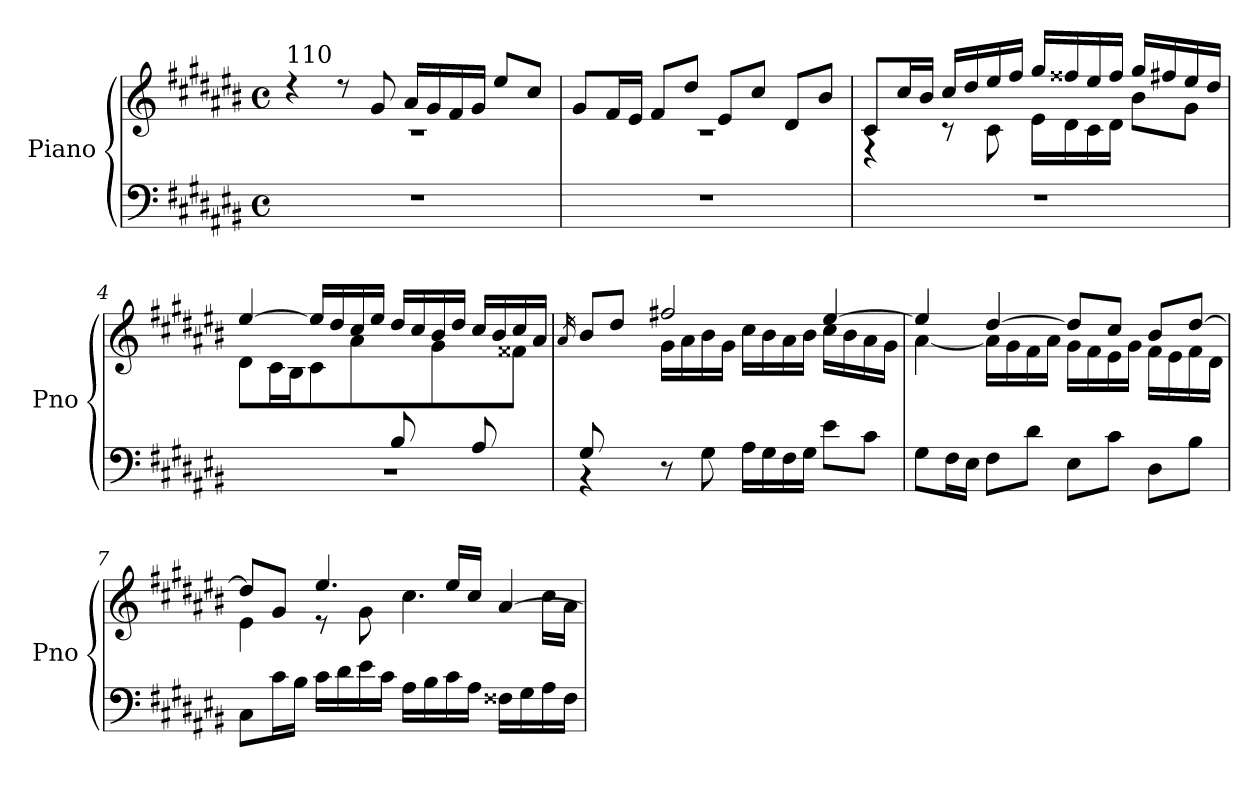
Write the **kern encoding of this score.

**kern	**kern
*part1	*part1
*staff2	*staff1
*I"Piano	*
*I'Pno	*
*clefF4	*clefG2
*k[f#c#g#d#a#e#b#]	*k[f#c#g#d#a#e#b#]
*C#:	*C#:
*M4/4	*M4/4
*met(c)	*met(c)
=1	=1
*	*^
!	!LO:TX:a:t=110	!
1r	1rc	4rdd
.	.	8rdd
.	.	8g#/
.	.	16a#/LL
.	.	16g#/
.	.	16f#/
.	.	16g#/JJ
.	.	8ee#/L
.	.	8cc#/J
=2	=2	=2
1r	1rc	8g#/L
.	.	16f#/L
.	.	16e#/JJ
.	.	8f#/L
.	.	8dd#/J
.	.	8e#/L
.	.	8cc#/J
.	.	8d#/L
.	.	8b#/J
=3	=3	=3
1r	8c#/L	4rF
.	16cc#/L	.
.	16b#/JJ	.
.	16cc#/LL	8rc
.	16dd#/	.
.	16ee#/	8c#\
.	16ff#/JJ	.
.	16gg#/LL	16e#\LL
.	16ff##X/	16d#\
.	16ee#/	16c#\
.	16ff##/JJ	16d#\JJ
.	16gg#/LL	8b#\L
.	16ff#X/	.
.	16ee#/	8g#\J
.	16dd#/JJ	.
!!LO:LB:g=z	!!
=4	=4	=4
*^	*	*
2ryy	1r	[4ee#/	8d#\L
.	.	.	16c#\L
.	.	.	16B#\JJ
.	.	16ee#/LL]	8c#\L
.	.	16dd#/	.
.	.	16cc#/	8a#\J
.	.	16ee#/JJ	.
8B#/L	.	16dd#/LL	8ryy
.	.	16cc#/	.
8ryy	.	16b#/	8g#\J
.	.	16dd#/JJ	.
8A#/L	.	16cc#/LL	8ryy
.	.	16b#/	.
8ryy	.	16cc#/	8f##X\J
.	.	16a#/JJ	.
=5	=5	=5	=5
.	.	16qa#/	.
8G#/L	4rBB	8b#/L	8ryy
2..ryy	.	8dd#/J	16g#\L
.	.	.	16f##X\JJ
.	8r	2ff#X/	16g#\LL
.	.	.	16a#\
.	8G#\	.	16b#\
.	.	.	16g#\JJ
.	16A#\LL	.	16cc#\LL
.	16G#\	.	16b#\
.	16F#\	.	16a#\
.	16G#\JJ	.	16b#\JJ
.	8e#\L	[4ee#/	16cc#\LL
.	.	.	16b#\
.	8c#\J	.	16a#\
.	.	.	16g#\JJ
*v	*v	*	*
=6	=6	=6
8G#\L	4ee#/]	[4a#\
16F#\L	.	.
16E#\JJ	.	.
8F#\L	[4dd#/	16a#\LL]
.	.	16g#\
8d#\J	.	16f#\
.	.	16a#\JJ
8E#\L	8dd#/L]	16g#\LL
.	.	16f#\
8c#\J	8cc#/J	16e#\
.	.	16g#\JJ
8D#\L	8b#/L	16f#\LL
.	.	16e#\
8B#\J	[8dd#/J	16f#\
.	.	16d#\JJ
!!LO:LB:g=z	!!
=7	=7	=7
8C#\L	8dd#/L]	4e#\
16c#\L	8g#/J	.
16B#\JJ	.	.
16c#\LL	4.ee#/	8re
16d#\	.	.
16e#\	.	8g#\
16c#\JJ	.	.
16A#\LL	.	4.cc#\
16B#\	.	.
16c#\	16ee#/LL	.
16A#\JJ	16cc#/JJ	.
16F##X\LL	[4a#/	.
16G#\	.	.
16A#\	.	16cc#\LL
16F##\JJ	.	16a#\JJ
*	*v	*v
=	=
*-	*-
